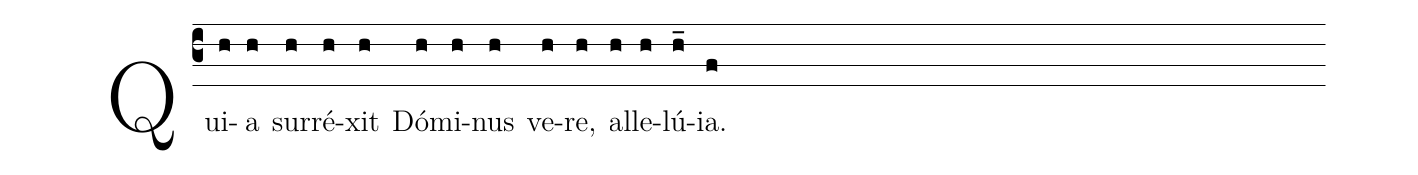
%%
(c3)
Qui(h)a(h) sur(h)ré(h)xit(h) Dó(h)mi(h)nus(h) ve(h)re,(h) al(h)le(h)lú(h_)ia.(f) (Z)
